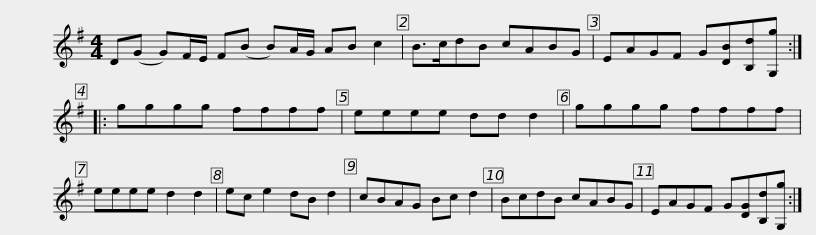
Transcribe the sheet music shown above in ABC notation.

X:1
L:1/8
M:4/4
I:linebreak $
K:G
V:1 treble
V:1
 D(G G)F/E/ F(B B)A/G/ AB c2 | B>cdB cABG | EAGF G[DB][B,d][G,g] :: gggg ffff |$ eeee dd d2 | %5
 gggg ffff | eeee d2 d2 | ec e2 dB d2 | cBAG Bc d2 | BcdB cABG |$ %10
 EAGF G[DG][B,d][G,g] :| %11
